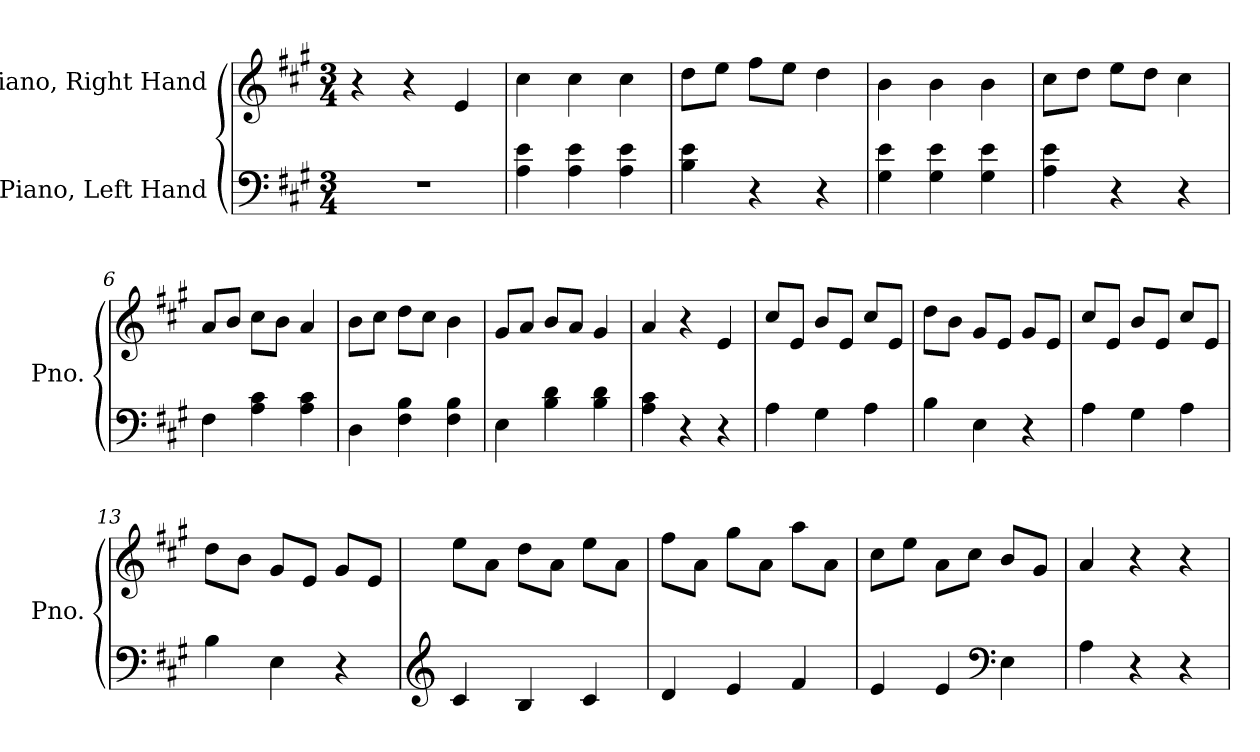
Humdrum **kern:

**kern	**kern
*part2	*part1
*staff2	*staff1
*I"Piano, Left Hand	*I"Piano, Right Hand
*I'Pno.	*I'Pno.
*clefF4	*clefG2
*k[f#c#g#]	*k[f#c#g#]
*M3/4	*M3/4
*MM100	*MM100
=1	=1
2.r	4r
.	4r
.	4e/
=2	=2
4A\ 4e\	4cc#\
4A\ 4e\	4cc#\
4A\ 4e\	4cc#\
=3	=3
4B\ 4e\	8dd\L
.	8ee\J
4r	8ff#\L
.	8ee\J
4r	4dd\
=4	=4
4G#\ 4e\	4b\
4G#\ 4e\	4b\
4G#\ 4e\	4b\
=5	=5
4A\ 4e\	8cc#\L
.	8dd\J
4r	8ee\L
.	8dd\J
4r	4cc#\
=6	=6
4F#\	8a/L
.	8b/J
4A\ 4c#\	8cc#\L
.	8b\J
4A\ 4c#\	4a/
!!LO:LB:g=z
=7	=7
4D\	8b\L
.	8cc#\J
4F#\ 4B\	8dd\L
.	8cc#\J
4F#\ 4B\	4b\
=8	=8
4E\	8g#/L
.	8a/J
4B\ 4d\	8b/L
.	8a/J
4B\ 4d\	4g#/
=9	=9
4A\ 4c#\	4a/
4r	4r
4r	4e/
=10	=10
4A\	8cc#/L
.	8e/J
4G#\	8b/L
.	8e/J
4A\	8cc#/L
.	8e/J
=11	=11
4B\	8dd\L
.	8b\J
4E\	8g#/L
.	8e/J
4r	8g#/L
.	8e/J
=12	=12
4A\	8cc#/L
.	8e/J
4G#\	8b/L
.	8e/J
4A\	8cc#/L
.	8e/J
=13	=13
4B\	8dd\L
.	8b\J
4E\	8g#/L
.	8e/J
4r	8g#/L
.	8e/J
!!LO:LB:g=z
=14	=14
*clefG2	*
4c#/	8ee\L
.	8a\J
4B/	8dd\L
.	8a\J
4c#/	8ee\L
.	8a\J
=15	=15
4d/	8ff#\L
.	8a\J
4e/	8gg#\L
.	8a\J
4f#/	8aa\L
.	8a\J
=16	=16
4e/	8cc#\L
.	8ee\J
4e/	8a\L
.	8cc#\J
*clefF4	*
4E\	8b/L
.	8g#/J
=17	=17
4A\	4a/
4r	4r
4r	4r
=	=
*-	*-
